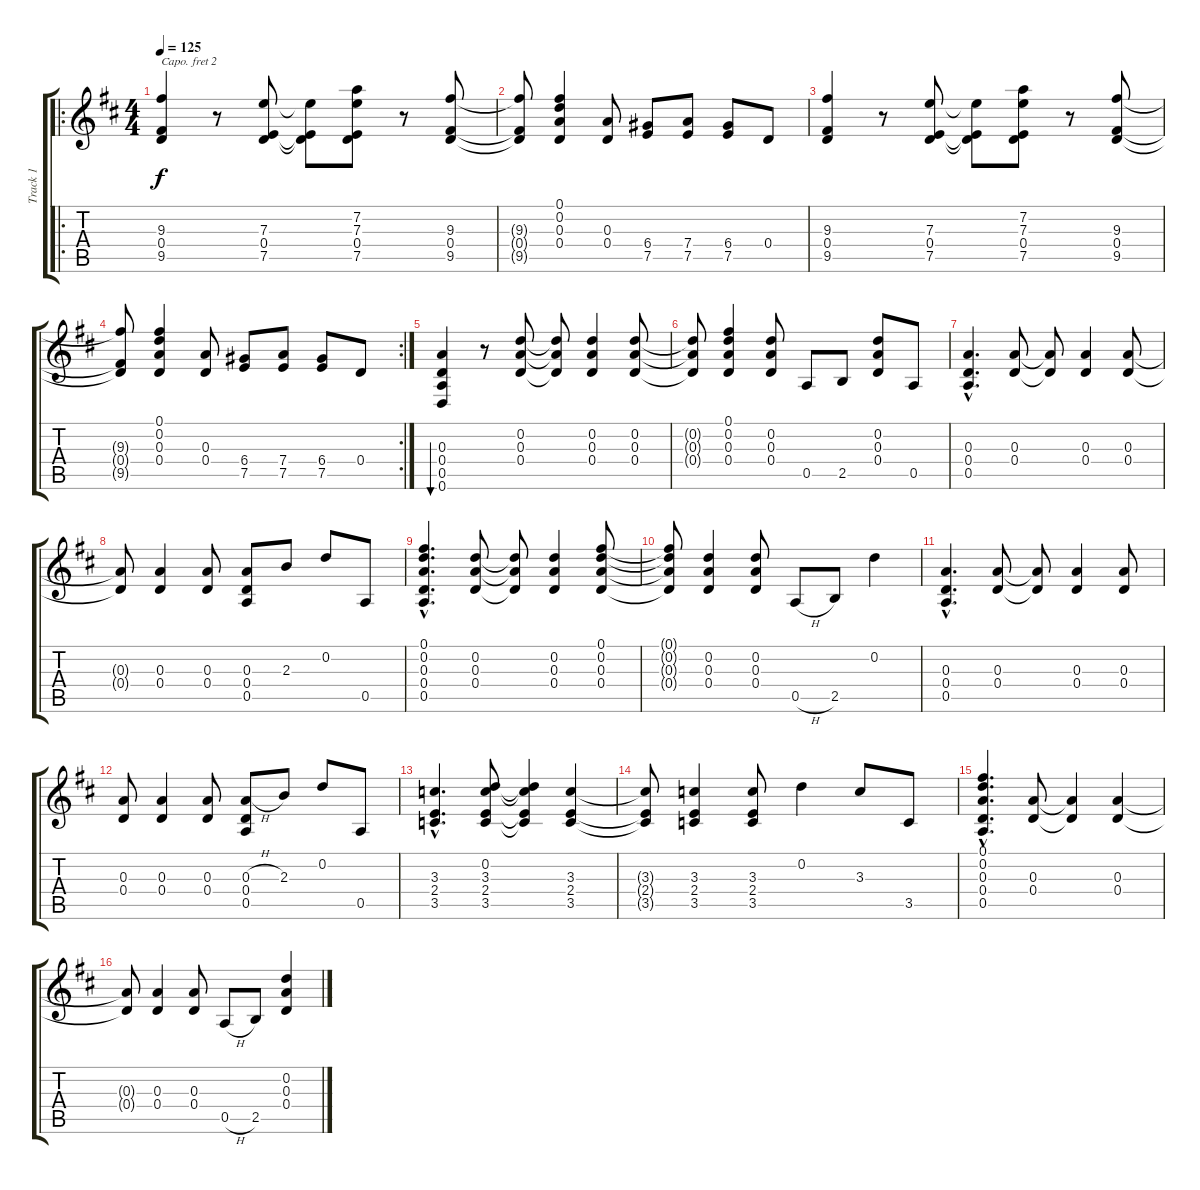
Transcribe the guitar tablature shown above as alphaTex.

\track ("Track 1" "Track 1") {instrument acousticguitarsteel}
\staff {score tabs}
\capo 2
\tuning (E4 C4 G3 C3 G2 C2) {hide}
\ro
\ts (4 4)
\tempo 125
\clef g2
\ks d
(9.3 0.4 9.5).4{dy f instrument acousticguitarsteel} r.8 (7.3 0.4 7.5).8 (7.3{t} 0.4{t} 7.5{t}).8 (7.2 7.3 0.4 7.5).8 r.8 (9.3 0.4 9.5).8 |
(9.3{t} 0.4{t} 9.5{t}).8 (0.1 0.2 0.3 0.4).4 (0.3 0.4).8 (6.4 7.5).8 (7.4 7.5).8 (6.4 7.5).8 0.4.8 |
(9.3 0.4 9.5).4 r.8 (7.3 0.4 7.5).8 (7.3{t} 0.4{t} 7.5{t}).8 (7.2 7.3 0.4 7.5).8 r.8 (9.3 0.4 9.5).8 |
\rc 2
(9.3{t} 0.4{t} 9.5{t}).8 (0.1 0.2 0.3 0.4).4 (0.3 0.4).8 (6.4 7.5).8 (7.4 7.5).8 (6.4 7.5).8 0.4.8 |
(0.3 0.4 0.5 0.6).4{bu 480} r.8 (0.2 0.3 0.4).8 (0.2{t} 0.3{t} 0.4{t}).8 (0.2 0.3 0.4).4 (0.2 0.3 0.4).8 |
(0.2{t} 0.3{t} 0.4{t}).8 (0.1 0.2 0.3 0.4).4 (0.2 0.3 0.4).8 0.5.8 2.5.8 (0.2 0.3 0.4).8 0.5.8 |
(0.3{hac} 0.4{hac} 0.5{hac}).4{d} (0.3 0.4).8 (0.3{t} 0.4{t}).8 (0.3 0.4).4 (0.3 0.4).8 |
(0.3{t} 0.4{t}).8 (0.3 0.4).4 (0.3 0.4).8 (0.3 0.4 0.5).8 2.3.8 0.2.8 0.5.8 |
(0.1{hac} 0.2{hac} 0.3{hac} 0.4{hac} 0.5{hac}).4{d} (0.2 0.3 0.4).8 (0.2{t} 0.3{t} 0.4{t}).8 (0.2 0.3 0.4).4 (0.1 0.2 0.3 0.4).8 |
(0.1{t} 0.2{t} 0.3{t} 0.4{t}).8 (0.2 0.3 0.4).4 (0.2 0.3 0.4).8 0.5{h}.8 2.5.8 0.2.4 |
(0.3{hac} 0.4{hac} 0.5{hac}).4{d} (0.3 0.4).8 (0.3{t} 0.4{t}).8 (0.3 0.4).4 (0.3 0.4).8 |
(0.3 0.4).8 (0.3 0.4).4 (0.3 0.4).8 (0.3{h} 0.4 0.5).8 2.3.8 0.2.8 0.5.8 |
(3.3{hac} 2.4{hac} 3.5{hac}).4{d} (0.2 3.3 2.4 3.5).8 (0.2{t} 3.3{t} 2.4{t} 3.5{t}).4 (3.3 2.4 3.5).4 |
(3.3{t} 2.4{t} 3.5{t}).8 (3.3 2.4 3.5).4 (3.3 2.4 3.5).8 0.2.4 3.3.8 3.5.8 |
(0.1{hac} 0.2{hac} 0.3{hac} 0.4{hac} 0.5{hac}).4{d} (0.3 0.4).8 (0.3{t} 0.4{t}).4 (0.3 0.4).4 |
(0.3{t} 0.4{t}).8 (0.3 0.4).4 (0.3 0.4).8 0.5{h}.8 2.5.8 (0.2 0.3 0.4).4
